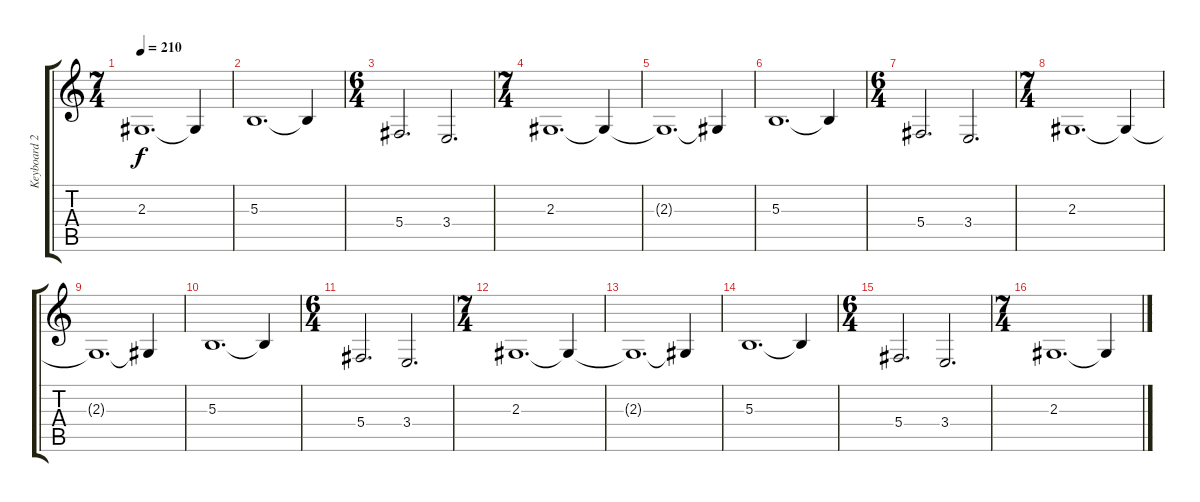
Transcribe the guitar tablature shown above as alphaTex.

\track ("Keyboard 2" "Keyboard 2") {instrument stringensemble2}
\staff {score tabs}
\tuning (Eb4 Bb3 Gb3 Db3 Ab2 Eb2) {hide}
\ts (7 4)
\tempo 210
\clef g2
\ks c
2.3{t}.1{d dy f} 2.3{t}.4 |
5.3.1{d} 5.3{t}.4 |
\ts (6 4)
5.4.2{d} 3.4.2{d} |
\ts (7 4)
2.3.1{d} 2.3{t}.4 |
2.3{t}.1{d} 2.3{t}.4 |
5.3.1{d} 5.3{t}.4 |
\ts (6 4)
5.4.2{d} 3.4.2{d} |
\ts (7 4)
2.3.1{d} 2.3{t}.4 |
2.3{t}.1{d} 2.3{t}.4 |
5.3.1{d} 5.3{t}.4 |
\ts (6 4)
5.4.2{d} 3.4.2{d} |
\ts (7 4)
2.3.1{d} 2.3{t}.4 |
2.3{t}.1{d} 2.3{t}.4 |
5.3.1{d} 5.3{t}.4 |
\ts (6 4)
5.4.2{d} 3.4.2{d} |
\ts (7 4)
2.3.1{d} 2.3{t}.4
